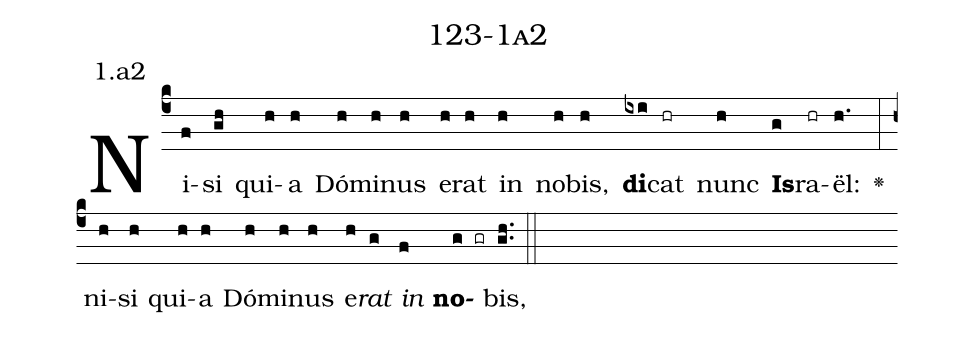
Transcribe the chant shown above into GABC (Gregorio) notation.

name: 123-1a2;
annotation: 1.a2;
%%
(c4)Ni(f)si(gh) qui(h)a(h) Dó(h)mi(h)nus(h) e(h)rat(h) in(h) no(h)bis,(h) <b>di</b>(ixi)cat(hr) nunc(h) <b>Is</b>(g)ra(hr)ël:(h.) <v>\greheightstar</v>(:) ni(h)si(h) qui(h)a(h) Dó(h)mi(h)nus(h) e(h)<i>rat</i>(g) <i>in</i>(f) <b>no</b>(g gr)bis,(gh..) (::)


%E(h) u(h) o(g) u(f) a(g) e.(gh..) (::)
